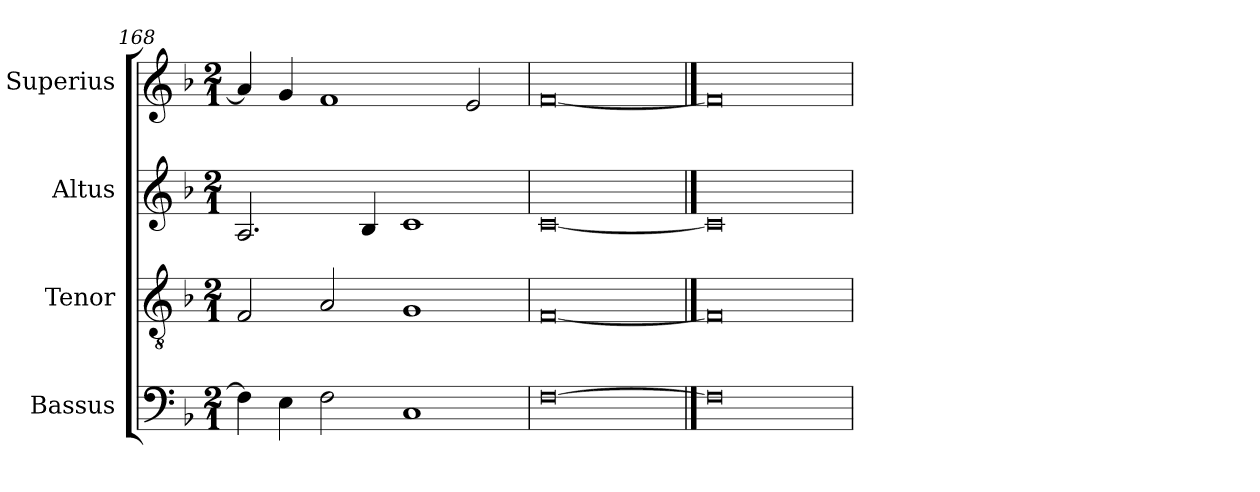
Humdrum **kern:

**kern	**kern	**kern	**kern
*part4	*part3	*part2	*part1
*staff4	*staff3	*staff2	*staff1
*I"Bassus	*I"Tenor	*I"Altus	*I"Superius
*I'B	*I'T	*I'A	*I'S
*clefF4	*clefGv2	*clefG2	*clefG2
*k[b-]	*k[b-]	*k[b-]	*k[b-]
*F:	*F:	*F:	*F:
*M2/1	*M2/1	*M2/1	*M2/1
=168	=168	=168	=168
4F]	2F	2.A	4a]
4E	.	.	4g
2F	2A	.	1f
.	.	4B-	.
1C	1G	1c	.
.	.	.	2e
=169	=169	=169	=169
[0F	[0F	[0c	[0f
==170	==170	==170	==170
0F]	0F]	0c]	0f]
=	=	=	=
*-	*-	*-	*-
